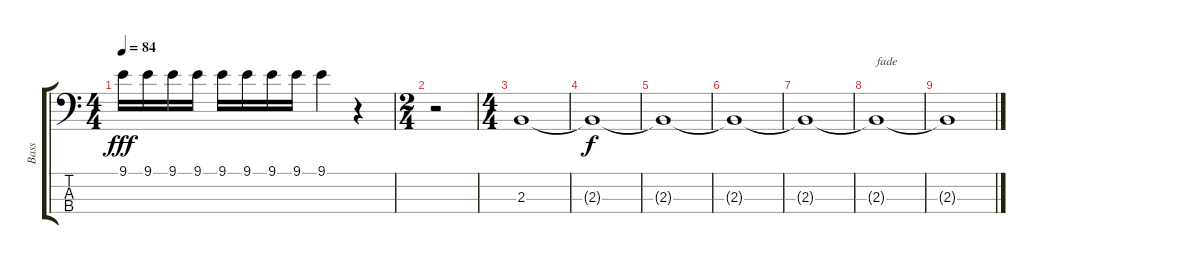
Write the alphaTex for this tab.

\track ("Bass" "Bass") {instrument electricbassfinger}
\staff {score tabs}
\tuning (G2 D2 A1 E1) {hide}
\ts (4 4)
\tempo 84
\clef f4
\ks c
9.1.16{dy fff} 9.1.16 9.1.16 9.1.16 9.1.16 9.1.16 9.1.16 9.1.16 9.1.4 r.4 |
\ts (2 4)
r.2 |
\ts (4 4)
2.3.1 |
2.3{t}.1{dy f} |
2.3{t}.1 |
2.3{t}.1 |
2.3{t}.1 |
2.3{t}.1{txt "fade" volume 0} |
2.3{t}.1
